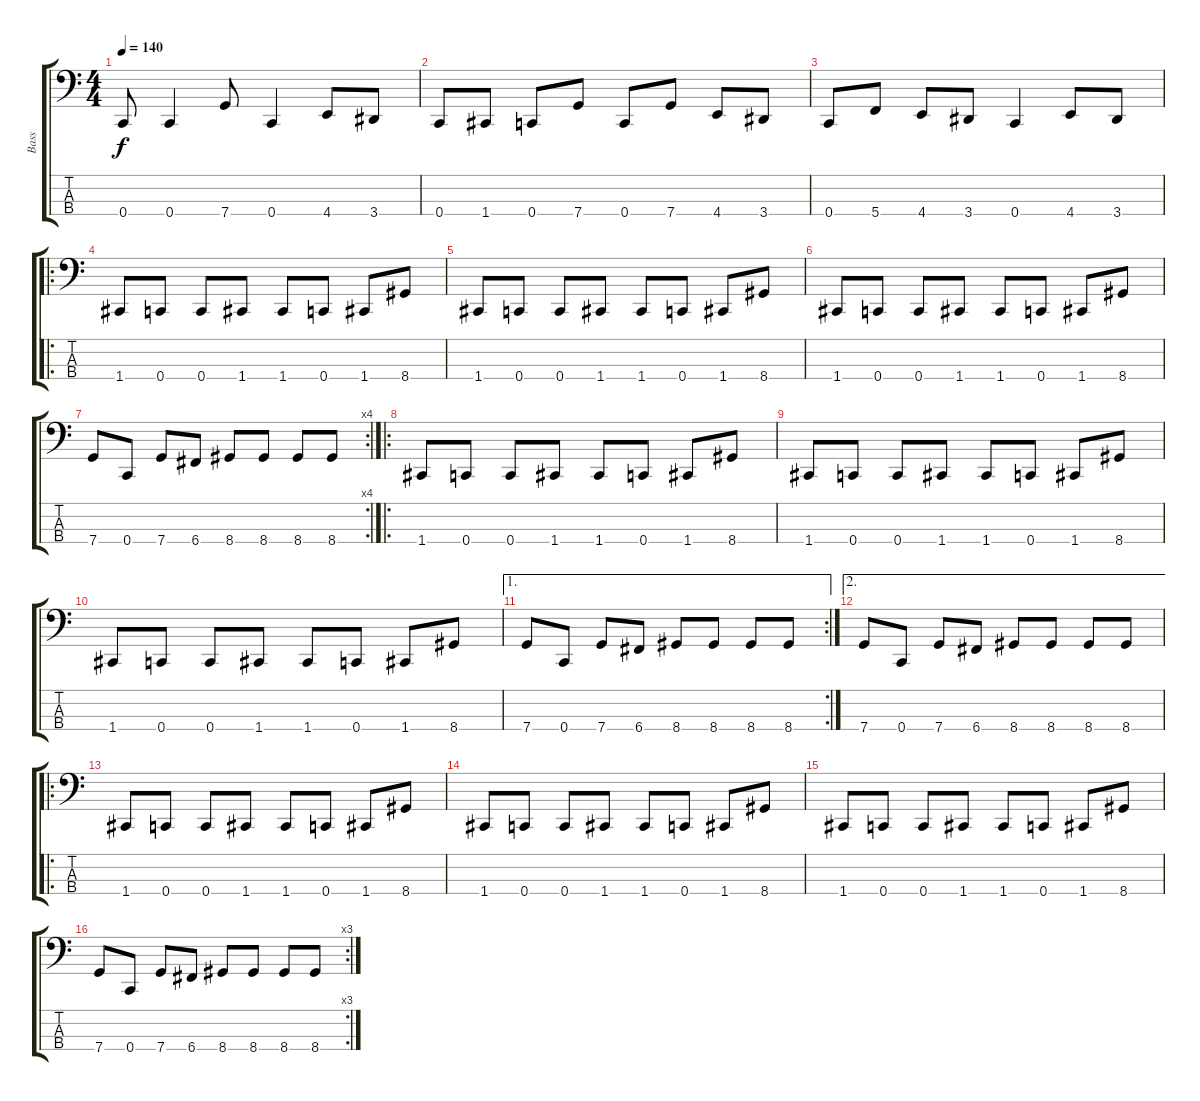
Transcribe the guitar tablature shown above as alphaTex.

\track ("Bass" "Bass") {instrument electricbassfinger}
\staff {score tabs}
\tuning (F2 C2 G1 C1) {hide}
\ts (4 4)
\tempo 140
\clef f4
\ks c
0.4.8{dy f} 0.4.4 7.4.8 0.4.4 4.4.8 3.4.8 |
0.4.8 1.4.8 0.4.8 7.4.8 0.4.8 7.4.8 4.4.8 3.4.8 |
0.4.8 5.4.8 4.4.8 3.4.8 0.4.4 4.4.8 3.4.8 |
\ro
1.4.8 0.4.8 0.4.8 1.4.8 1.4.8 0.4.8 1.4.8 8.4.8 |
1.4.8 0.4.8 0.4.8 1.4.8 1.4.8 0.4.8 1.4.8 8.4.8 |
1.4.8 0.4.8 0.4.8 1.4.8 1.4.8 0.4.8 1.4.8 8.4.8 |
\rc 4
7.4.8 0.4.8 7.4.8 6.4.8 8.4.8 8.4.8 8.4.8 8.4.8 |
\ro
1.4.8 0.4.8 0.4.8 1.4.8 1.4.8 0.4.8 1.4.8 8.4.8 |
1.4.8 0.4.8 0.4.8 1.4.8 1.4.8 0.4.8 1.4.8 8.4.8 |
1.4.8 0.4.8 0.4.8 1.4.8 1.4.8 0.4.8 1.4.8 8.4.8 |
\ae 1
\rc 2
7.4.8 0.4.8 7.4.8 6.4.8 8.4.8 8.4.8 8.4.8 8.4.8 |
\ae 2
7.4.8 0.4.8 7.4.8 6.4.8 8.4.8 8.4.8 8.4.8 8.4.8 |
\ro
1.4.8 0.4.8 0.4.8 1.4.8 1.4.8 0.4.8 1.4.8 8.4.8 |
1.4.8 0.4.8 0.4.8 1.4.8 1.4.8 0.4.8 1.4.8 8.4.8 |
1.4.8 0.4.8 0.4.8 1.4.8 1.4.8 0.4.8 1.4.8 8.4.8 |
\rc 3
7.4.8 0.4.8 7.4.8 6.4.8 8.4.8 8.4.8 8.4.8 8.4.8
